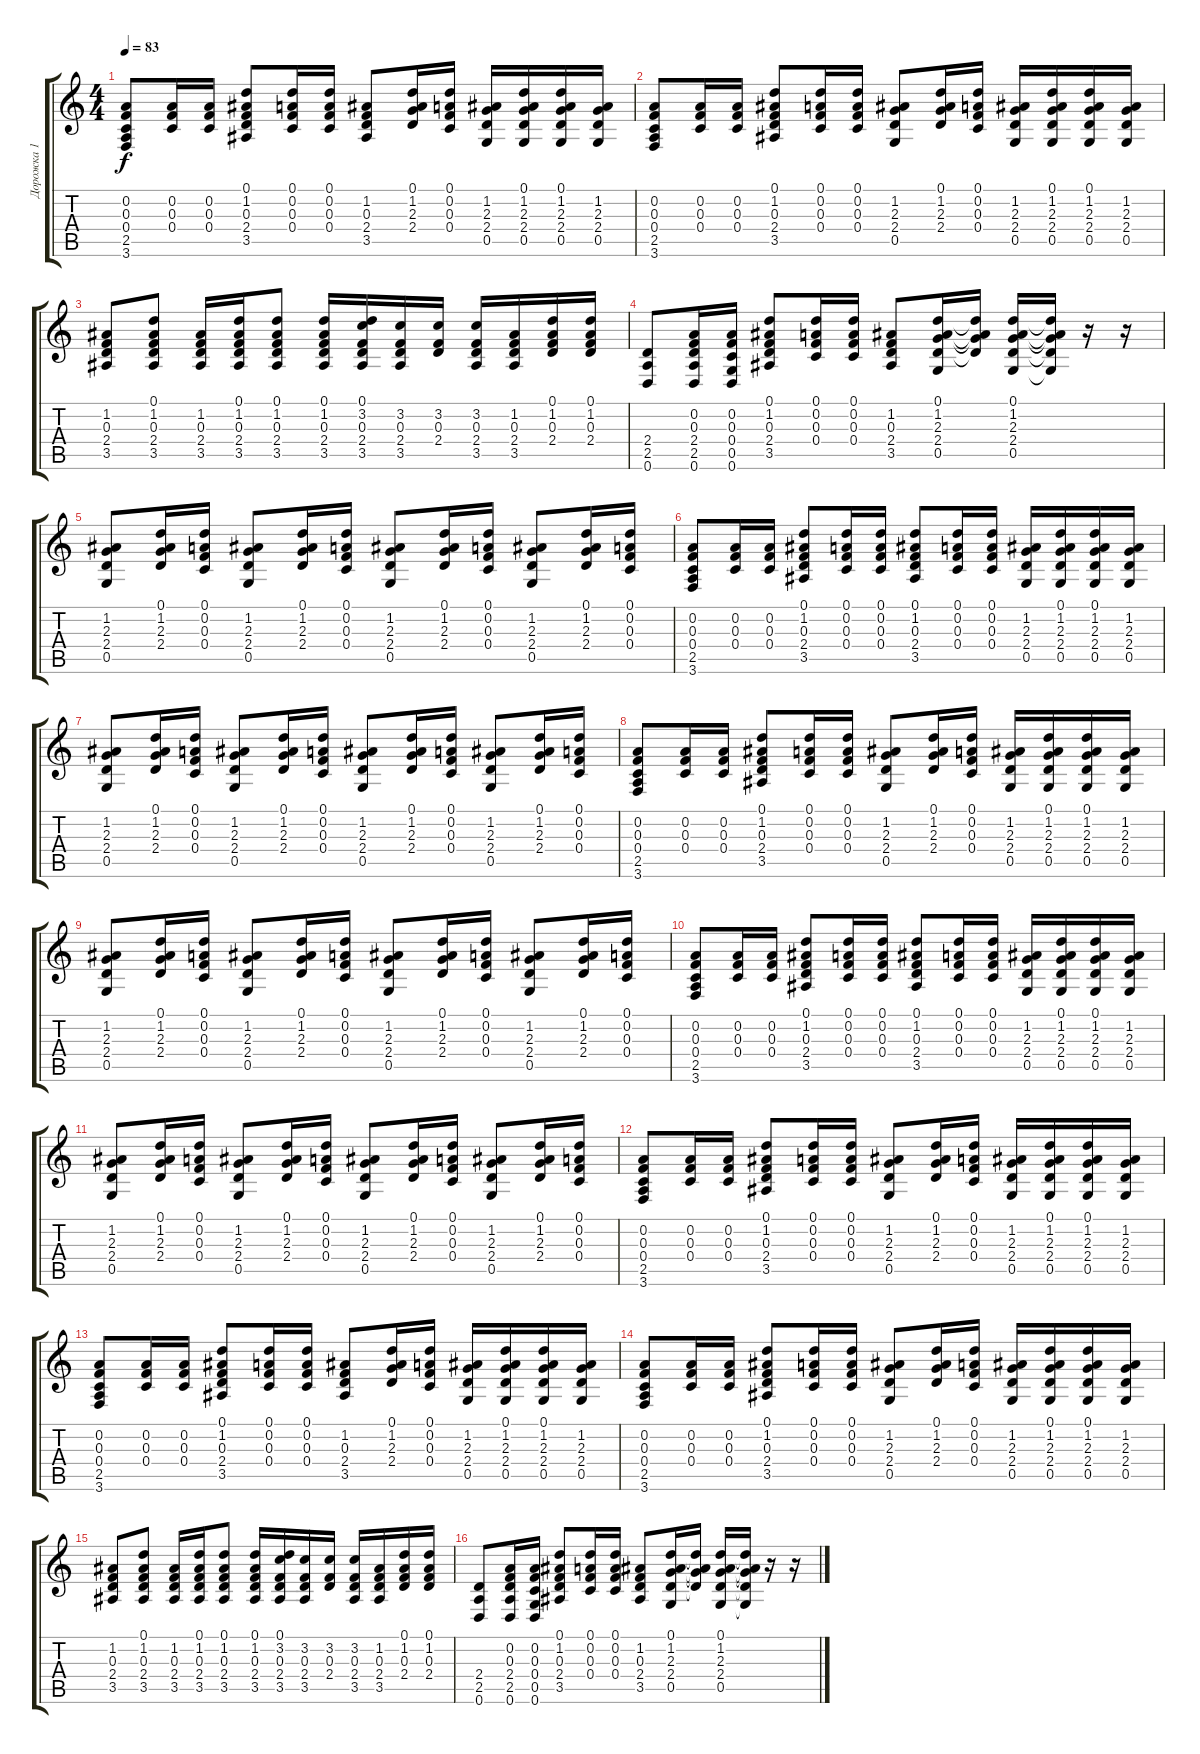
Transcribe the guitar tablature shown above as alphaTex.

\track ("Дорожка 1" "Дорожка 1") {instrument acousticguitarsteel}
\staff {score tabs}
\tuning (D4 A3 F3 C3 G2 D2) {hide}
\ts (4 4)
\tempo 83
\clef g2
\ks c
(0.2 0.3 0.4 2.5 3.6).8{dy f} (0.2 0.3 0.4).16 (0.2 0.3 0.4).16 (0.1 1.2 0.3 2.4 3.5).8 (0.1 0.2 0.3 0.4).16 (0.1 0.2 0.3 0.4).16 (1.2 0.3 2.4 3.5).8 (0.1 1.2 2.3 2.4).16 (0.1 0.2 0.3 0.4).16 (1.2 2.3 2.4 0.5).16 (0.1 1.2 2.3 2.4 0.5).16 (0.1 1.2 2.3 2.4 0.5).16 (1.2 2.3 2.4 0.5).16 |
(0.2 0.3 0.4 2.5 3.6).8 (0.2 0.3 0.4).16 (0.2 0.3 0.4).16 (0.1 1.2 0.3 2.4 3.5).8 (0.1 0.2 0.3 0.4).16 (0.1 0.2 0.3 0.4).16 (1.2 2.3 2.4 0.5).8 (0.1 1.2 2.3 2.4).16 (0.1 0.2 0.3 0.4).16 (1.2 2.3 2.4 0.5).16 (0.1 1.2 2.3 2.4 0.5).16 (0.1 1.2 2.3 2.4 0.5).16 (1.2 2.3 2.4 0.5).16 |
(1.2 0.3 2.4 3.5).8 (0.1 1.2 0.3 2.4 3.5).8 (1.2 0.3 2.4 3.5).16 (0.1 1.2 0.3 2.4 3.5).16 (0.1 1.2 0.3 2.4 3.5).8 (0.1 1.2 0.3 2.4 3.5).16 (0.1 3.2 0.3 2.4 3.5).16 (3.2 0.3 2.4 3.5).16 (3.2 0.3 2.4).16 (3.2 0.3 2.4 3.5).16 (1.2 0.3 2.4 3.5).16 (0.1 1.2 0.3 2.4).16 (0.1 1.2 0.3 2.4).16 |
(2.4 2.5 0.6).8 (0.2 0.3 2.4 2.5 0.6).16 (0.2 0.3 0.4 0.5 0.6).16 (0.1 1.2 0.3 2.4 3.5).8 (0.1 0.2 0.3 0.4).16 (0.1 0.2 0.3 0.4).16 (1.2 0.3 2.4 3.5).8 (0.1 1.2 2.3 2.4 0.5).16 (0.1{t} 1.2{t} 2.3{t} 2.4{t}).16 (0.1 1.2 2.3 2.4 0.5).16 (0.1{t} 1.2{t} 2.3{t} 2.4{t} 0.5{t}).16 r.16 r.16 |
(1.2 2.3 2.4 0.5).8{volume 12} (0.1 1.2 2.3 2.4).16 (0.1 0.2 0.3 0.4).16 (1.2 2.3 2.4 0.5).8 (0.1 1.2 2.3 2.4).16 (0.1 0.2 0.3 0.4).16 (1.2 2.3 2.4 0.5).8 (0.1 1.2 2.3 2.4).16 (0.1 0.2 0.3 0.4).16 (1.2 2.3 2.4 0.5).8 (0.1 1.2 2.3 2.4).16 (0.1 0.2 0.3 0.4).16 |
(0.2 0.3 0.4 2.5 3.6).8 (0.2 0.3 0.4).16 (0.2 0.3 0.4).16 (0.1 1.2 0.3 2.4 3.5).8 (0.1 0.2 0.3 0.4).16 (0.1 0.2 0.3 0.4).16 (0.1 1.2 0.3 2.4 3.5).8 (0.1 0.2 0.3 0.4).16 (0.1 0.2 0.3 0.4).16 (1.2 2.3 2.4 0.5).16 (0.1 1.2 2.3 2.4 0.5).16 (0.1 1.2 2.3 2.4 0.5).16 (1.2 2.3 2.4 0.5).16 |
(1.2 2.3 2.4 0.5).8 (0.1 1.2 2.3 2.4).16 (0.1 0.2 0.3 0.4).16 (1.2 2.3 2.4 0.5).8 (0.1 1.2 2.3 2.4).16 (0.1 0.2 0.3 0.4).16 (1.2 2.3 2.4 0.5).8 (0.1 1.2 2.3 2.4).16 (0.1 0.2 0.3 0.4).16 (1.2 2.3 2.4 0.5).8 (0.1 1.2 2.3 2.4).16 (0.1 0.2 0.3 0.4).16 |
(0.2 0.3 0.4 2.5 3.6).8 (0.2 0.3 0.4).16 (0.2 0.3 0.4).16 (0.1 1.2 0.3 2.4 3.5).8 (0.1 0.2 0.3 0.4).16 (0.1 0.2 0.3 0.4).16 (1.2 2.3 2.4 0.5).8 (0.1 1.2 2.3 2.4).16 (0.1 0.2 0.3 0.4).16 (1.2 2.3 2.4 0.5).16 (0.1 1.2 2.3 2.4 0.5).16 (0.1 1.2 2.3 2.4 0.5).16 (1.2 2.3 2.4 0.5).16 |
(1.2 2.3 2.4 0.5).8{volume 12} (0.1 1.2 2.3 2.4).16 (0.1 0.2 0.3 0.4).16 (1.2 2.3 2.4 0.5).8 (0.1 1.2 2.3 2.4).16 (0.1 0.2 0.3 0.4).16 (1.2 2.3 2.4 0.5).8 (0.1 1.2 2.3 2.4).16 (0.1 0.2 0.3 0.4).16 (1.2 2.3 2.4 0.5).8 (0.1 1.2 2.3 2.4).16 (0.1 0.2 0.3 0.4).16 |
(0.2 0.3 0.4 2.5 3.6).8 (0.2 0.3 0.4).16 (0.2 0.3 0.4).16 (0.1 1.2 0.3 2.4 3.5).8 (0.1 0.2 0.3 0.4).16 (0.1 0.2 0.3 0.4).16 (0.1 1.2 0.3 2.4 3.5).8 (0.1 0.2 0.3 0.4).16 (0.1 0.2 0.3 0.4).16 (1.2 2.3 2.4 0.5).16 (0.1 1.2 2.3 2.4 0.5).16 (0.1 1.2 2.3 2.4 0.5).16 (1.2 2.3 2.4 0.5).16 |
(1.2 2.3 2.4 0.5).8 (0.1 1.2 2.3 2.4).16 (0.1 0.2 0.3 0.4).16 (1.2 2.3 2.4 0.5).8 (0.1 1.2 2.3 2.4).16 (0.1 0.2 0.3 0.4).16 (1.2 2.3 2.4 0.5).8 (0.1 1.2 2.3 2.4).16 (0.1 0.2 0.3 0.4).16 (1.2 2.3 2.4 0.5).8 (0.1 1.2 2.3 2.4).16 (0.1 0.2 0.3 0.4).16 |
(0.2 0.3 0.4 2.5 3.6).8 (0.2 0.3 0.4).16 (0.2 0.3 0.4).16 (0.1 1.2 0.3 2.4 3.5).8 (0.1 0.2 0.3 0.4).16 (0.1 0.2 0.3 0.4).16 (1.2 2.3 2.4 0.5).8 (0.1 1.2 2.3 2.4).16 (0.1 0.2 0.3 0.4).16 (1.2 2.3 2.4 0.5).16 (0.1 1.2 2.3 2.4 0.5).16 (0.1 1.2 2.3 2.4 0.5).16 (1.2 2.3 2.4 0.5).16 |
(0.2 0.3 0.4 2.5 3.6).8 (0.2 0.3 0.4).16 (0.2 0.3 0.4).16 (0.1 1.2 0.3 2.4 3.5).8 (0.1 0.2 0.3 0.4).16 (0.1 0.2 0.3 0.4).16 (1.2 0.3 2.4 3.5).8 (0.1 1.2 2.3 2.4).16 (0.1 0.2 0.3 0.4).16 (1.2 2.3 2.4 0.5).16 (0.1 1.2 2.3 2.4 0.5).16 (0.1 1.2 2.3 2.4 0.5).16 (1.2 2.3 2.4 0.5).16 |
(0.2 0.3 0.4 2.5 3.6).8 (0.2 0.3 0.4).16 (0.2 0.3 0.4).16 (0.1 1.2 0.3 2.4 3.5).8 (0.1 0.2 0.3 0.4).16 (0.1 0.2 0.3 0.4).16 (1.2 2.3 2.4 0.5).8 (0.1 1.2 2.3 2.4).16 (0.1 0.2 0.3 0.4).16 (1.2 2.3 2.4 0.5).16 (0.1 1.2 2.3 2.4 0.5).16 (0.1 1.2 2.3 2.4 0.5).16 (1.2 2.3 2.4 0.5).16 |
(1.2 0.3 2.4 3.5).8 (0.1 1.2 0.3 2.4 3.5).8 (1.2 0.3 2.4 3.5).16 (0.1 1.2 0.3 2.4 3.5).16 (0.1 1.2 0.3 2.4 3.5).8 (0.1 1.2 0.3 2.4 3.5).16 (0.1 3.2 0.3 2.4 3.5).16 (3.2 0.3 2.4 3.5).16 (3.2 0.3 2.4).16 (3.2 0.3 2.4 3.5).16 (1.2 0.3 2.4 3.5).16 (0.1 1.2 0.3 2.4).16 (0.1 1.2 0.3 2.4).16 |
(2.4 2.5 0.6).8 (0.2 0.3 2.4 2.5 0.6).16 (0.2 0.3 0.4 0.5 0.6).16 (0.1 1.2 0.3 2.4 3.5).8 (0.1 0.2 0.3 0.4).16 (0.1 0.2 0.3 0.4).16 (1.2 0.3 2.4 3.5).8 (0.1 1.2 2.3 2.4 0.5).16 (0.1{t} 1.2{t} 2.3{t} 2.4{t}).16 (0.1 1.2 2.3 2.4 0.5).16 (0.1{t} 1.2{t} 2.3{t} 2.4{t} 0.5{t}).16 r.16 r.16
